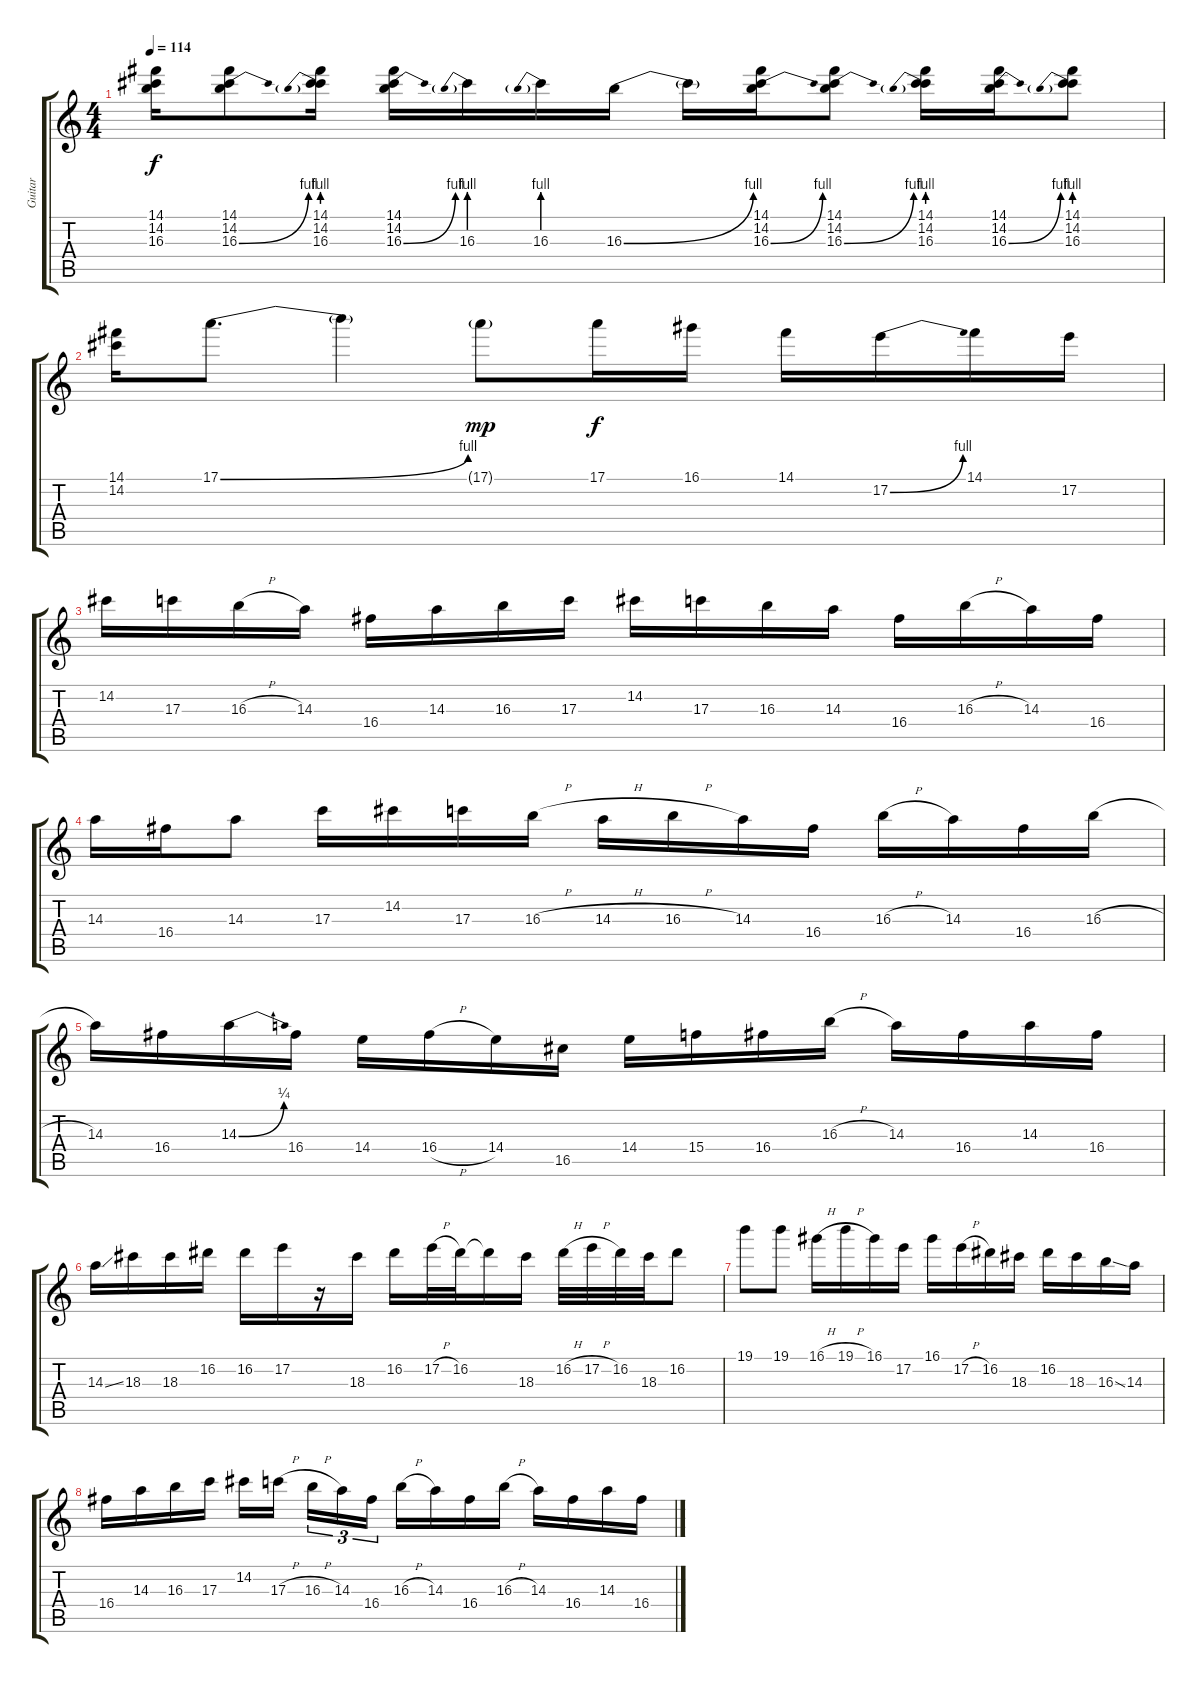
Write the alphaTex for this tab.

\track ("Guitar" "Guitar") {instrument distortionguitar}
\staff {score tabs}
\tuning (E4 B3 G3 D3 A2 E2) {hide}
\ts (4 4)
\tempo 114
\clef g2
\ks c
(14.1{t} 14.2{t} 16.3{t}).16{dy f} (14.1 14.2 16.3{be (bend 0 0 60 4)}).8 (14.1 14.2 16.3{be (prebend 0 4 60 4)}).16 (14.1 14.2 16.3{be (bend 0 0 60 4)}).16 16.3{be (prebend 0 4 60 4)}.16 16.3{be (prebend 0 4 60 4)}.16 16.3{be (bend 0 0 60 4)}.16 16.3{t}.16 (14.1 14.2 16.3{be (bend 0 0 60 4)}).16 (14.1 14.2 16.3{be (bend 0 0 60 4)}).8 (14.1 14.2 16.3{be (prebend 0 4 60 4)}).16 (14.1 14.2 16.3{be (bend 0 0 60 4)}).16 (14.1 14.2 16.3{be (prebend 0 4 60 4)}).8 |
(14.1 14.2).16 17.1{be (bend 0 0 60 4)}.8{d} 17.1{t}.4 17.1{g}.8{dy mp} 17.1.16{dy f} 16.1.16 14.1.16 17.2{be (bend 0 0 60 4)}.16 14.1.16 17.2.16 |
14.2.16 17.3.16 16.3{h}.16 14.3.16 16.4.16 14.3.16 16.3.16 17.3.16 14.2.16 17.3.16 16.3.16 14.3.16 16.4.16 16.3{h}.16 14.3.16 16.4.16 |
14.3.16 16.4.16 14.3.8 17.3.16 14.2.16 17.3.16 16.3{h}.16 14.3{h}.16 16.3{h}.16 14.3.16 16.4.16 16.3{h}.16 14.3.16 16.4.16 16.3{h}.16 |
14.3.16 16.4.16 14.3{be (bend 0 0 60 1)}.16 16.4.16 14.4.16 16.4{h}.16 14.4.16 16.5.16 14.4.16 15.4.16 16.4.16 16.3{h}.16 14.3.16 16.4.16 14.3.16 16.4.16 |
14.3{ss}.16 18.3.16 18.3.16 16.2.16 16.2.16 17.2.16 r.16 18.3.16 16.2.16 17.2{h}.32 16.2.32 16.2{t}.16 18.3.16 16.2{h}.32 17.2{h}.32 16.2.32 18.3.32 16.2.8 |
19.1.8 19.1.8 16.1{h}.16 19.1{h}.16 16.1.16 17.2.16 16.1.16 17.2{h}.16 16.2.16 18.3.16 16.2.16 18.3.16 16.3{ss}.16 14.3.16 |
16.4.16 14.3.16 16.3.16 17.3.16 14.2.16 17.3{h}.16{beam splitsecondary} 16.3{h}.16{tu (3 2)} 14.3.16{tu (3 2)} 16.4.16{tu (3 2)} 16.3{h}.16 14.3.16 16.4.16 16.3{h}.16 14.3.16 16.4.16 14.3.16 16.4.16
